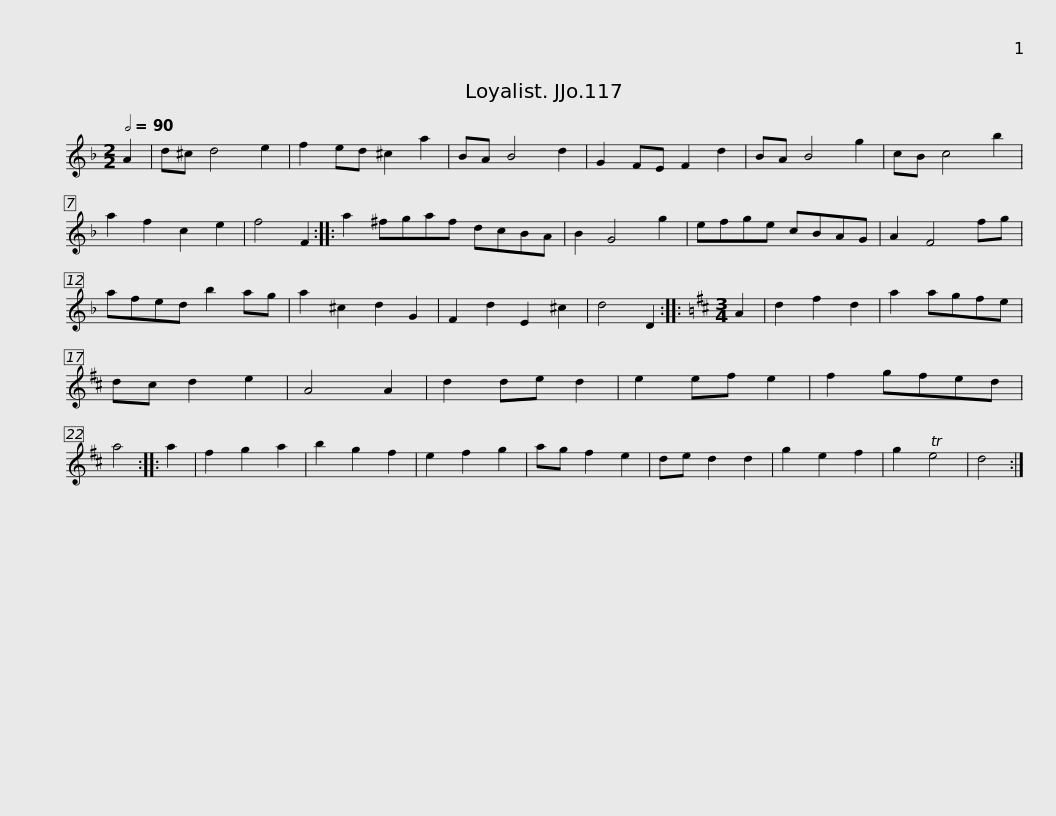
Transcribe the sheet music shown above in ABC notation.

X:1
L:1/8
Q:1/2=90
M:2/2
I:linebreak $
K:F
V:1 treble
V:1
 A2 | d^c d4 e2 | f2 ed ^c2 a2 | BA B4 d2 | G2 FE F2 d2 | %5
 BA B4 g2 | cB c4 b2 | a2 f2 c2 e2 | f4 F2 ::$ a2 ^fgaf dcBA | %10
 B2 G4 g2 | efge cBAG | A2 F4 fg | afed b2 ag | a2 ^c2 d2 G2 | %15
 F2 d2 E2 ^c2 |$ d4 D2 ::[K:D][M:3/4] A2 | d2 f2 d2 | a2 agfe | %20
 dc d2 e2 | A4 A2 | d2 de d2 | e2 ef e2 | f2 gfed | %25
 a4 :: a2 |$ f2 g2 a2 | b2 g2 f2 | e2 f2 g2 | %30
 ag f2 e2 | de d2 d2 | g2 e2 f2 | g2 Te4 | d4 :| %35
